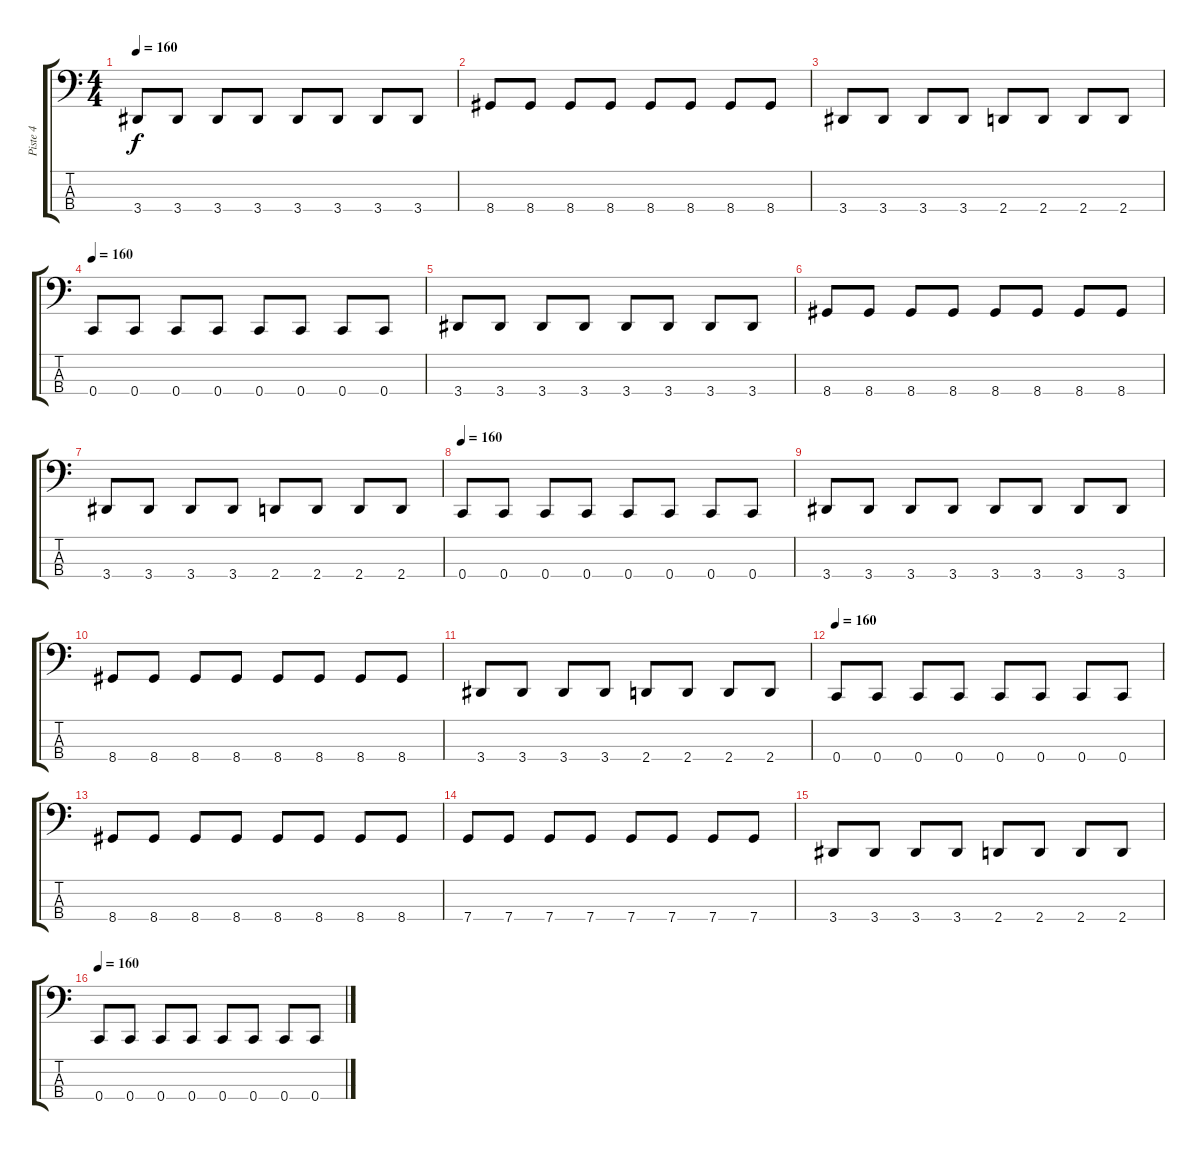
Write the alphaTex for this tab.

\track ("Piste 4" "Piste 4") {instrument electricbassfinger}
\staff {score tabs}
\tuning (F2 C2 G1 C1) {hide}
\ts (4 4)
\tempo 160
\clef f4
\ks c
3.4.8{dy f} 3.4.8 3.4.8 3.4.8 3.4.8 3.4.8 3.4.8 3.4.8 |
8.4.8 8.4.8 8.4.8 8.4.8 8.4.8 8.4.8 8.4.8 8.4.8 |
3.4.8 3.4.8 3.4.8 3.4.8 2.4.8 2.4.8 2.4.8 2.4.8 |
\tempo 160
0.4.8 0.4.8 0.4.8 0.4.8 0.4.8 0.4.8 0.4.8 0.4.8 |
3.4.8 3.4.8 3.4.8 3.4.8 3.4.8 3.4.8 3.4.8 3.4.8 |
8.4.8 8.4.8 8.4.8 8.4.8 8.4.8 8.4.8 8.4.8 8.4.8 |
3.4.8 3.4.8 3.4.8 3.4.8 2.4.8 2.4.8 2.4.8 2.4.8 |
\tempo 160
0.4.8 0.4.8 0.4.8 0.4.8 0.4.8 0.4.8 0.4.8 0.4.8 |
3.4.8 3.4.8 3.4.8 3.4.8 3.4.8 3.4.8 3.4.8 3.4.8 |
8.4.8 8.4.8 8.4.8 8.4.8 8.4.8 8.4.8 8.4.8 8.4.8 |
3.4.8 3.4.8 3.4.8 3.4.8 2.4.8 2.4.8 2.4.8 2.4.8 |
\tempo 160
0.4.8 0.4.8 0.4.8 0.4.8 0.4.8 0.4.8 0.4.8 0.4.8 |
8.4.8 8.4.8 8.4.8 8.4.8 8.4.8 8.4.8 8.4.8 8.4.8 |
7.4.8 7.4.8 7.4.8 7.4.8 7.4.8 7.4.8 7.4.8 7.4.8 |
3.4.8 3.4.8 3.4.8 3.4.8 2.4.8 2.4.8 2.4.8 2.4.8 |
\tempo 160
0.4.8 0.4.8 0.4.8 0.4.8 0.4.8 0.4.8 0.4.8 0.4.8
